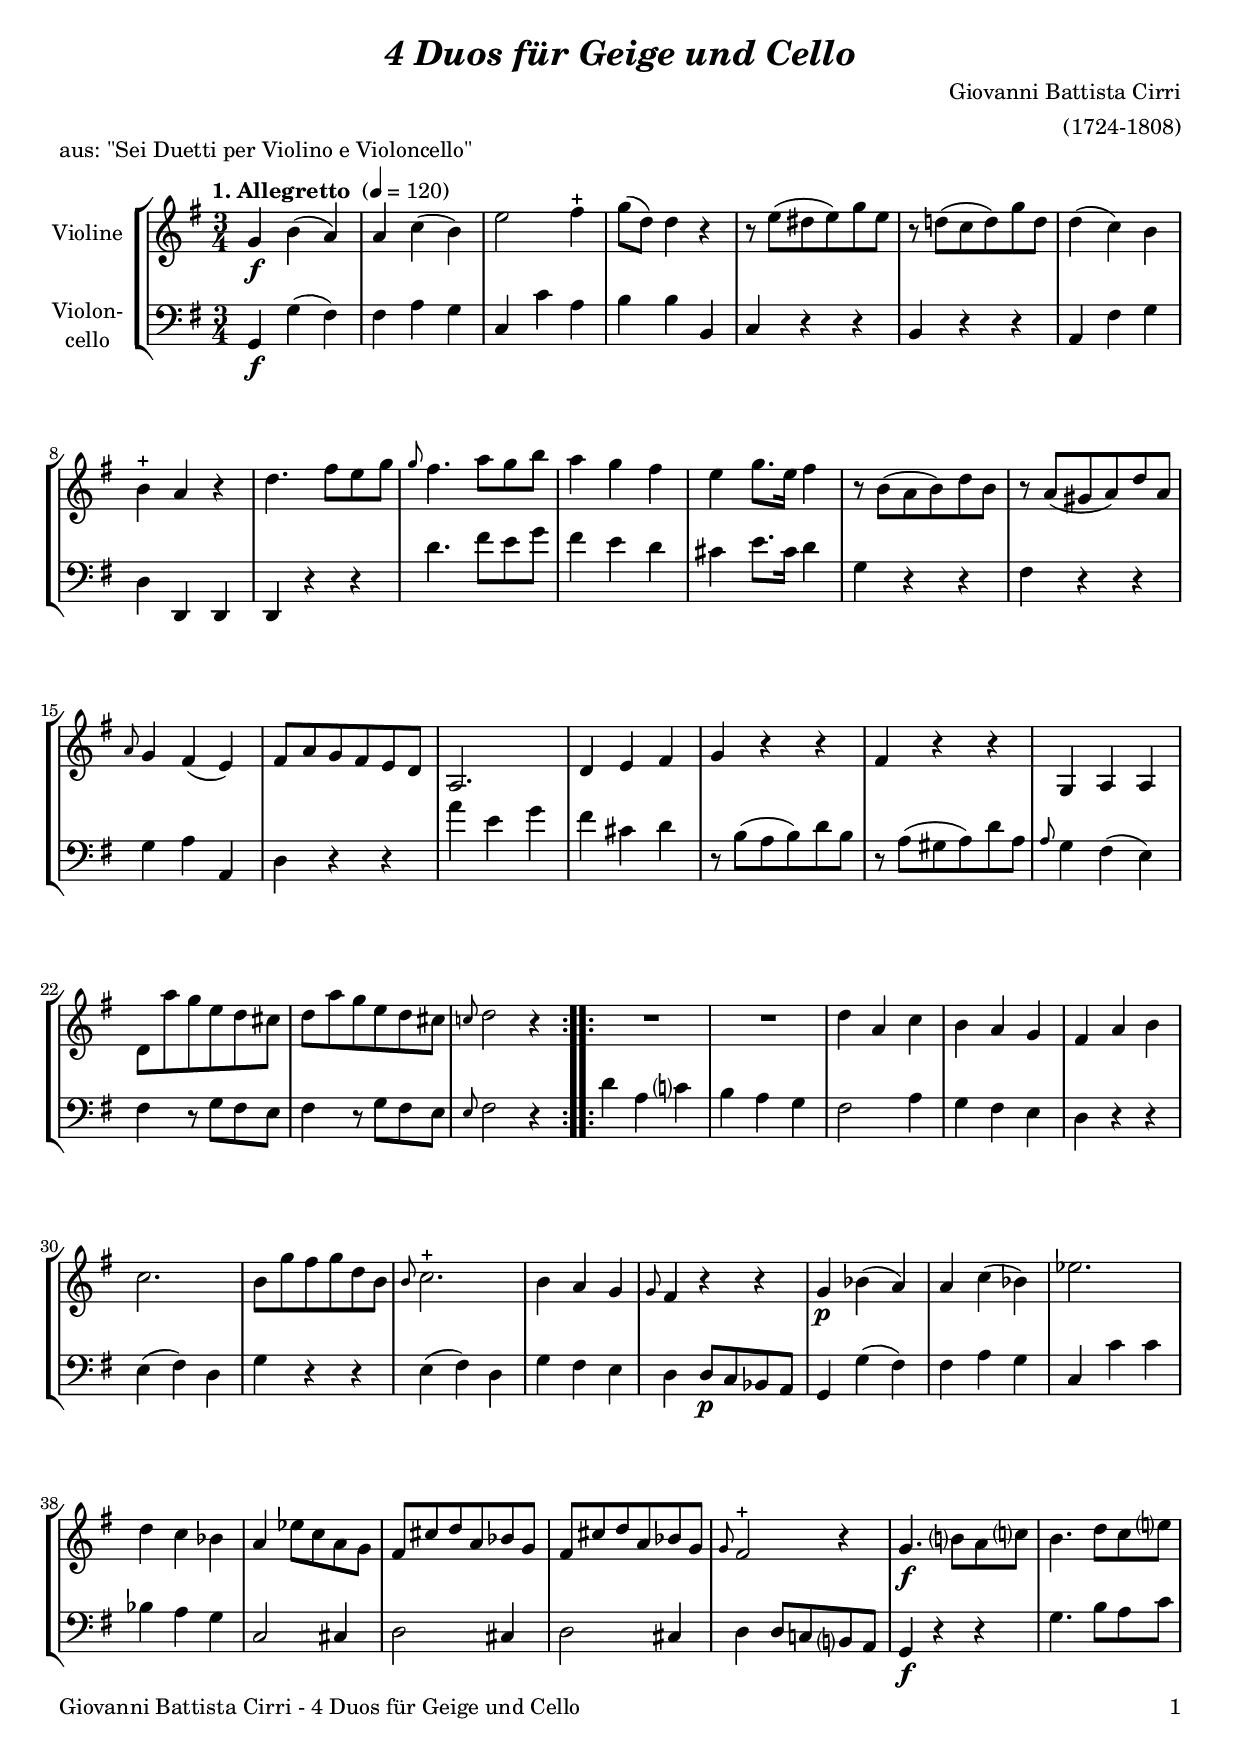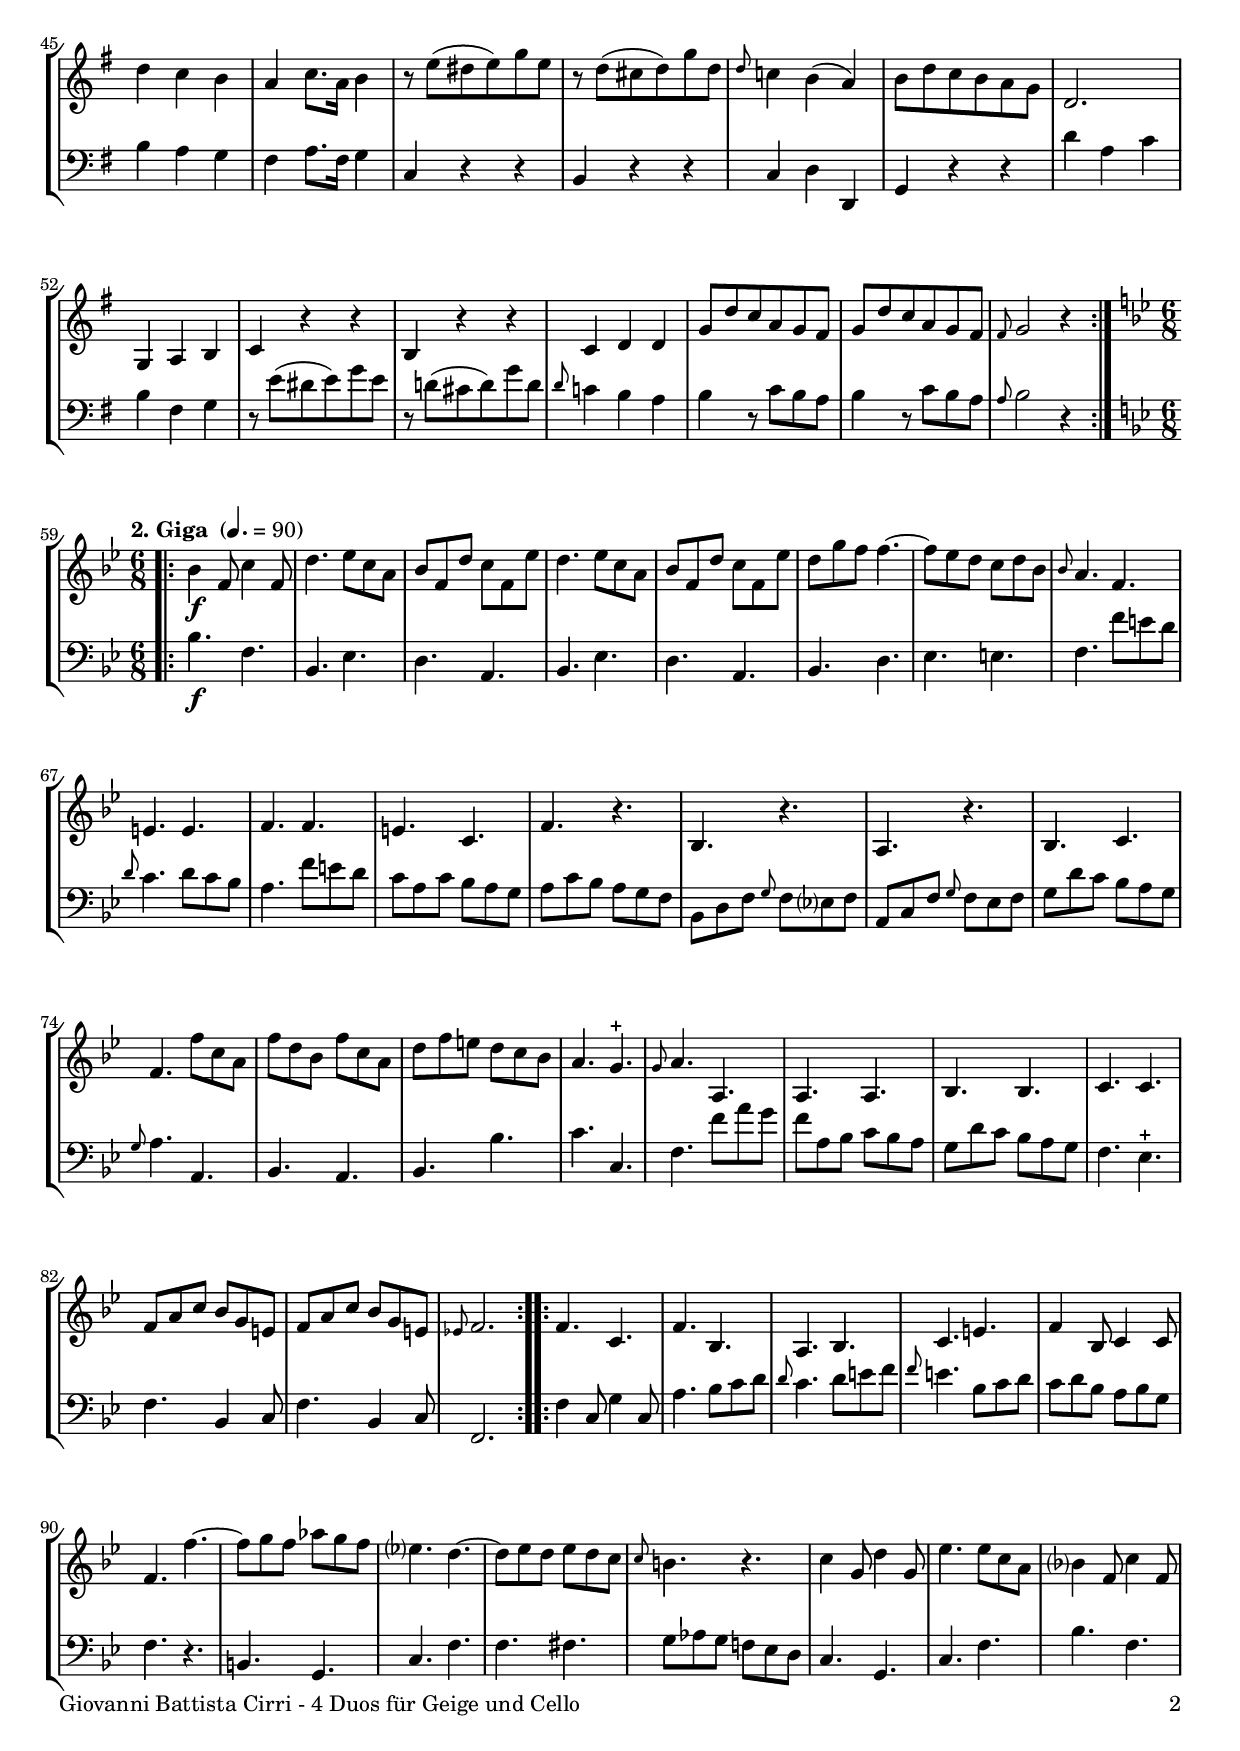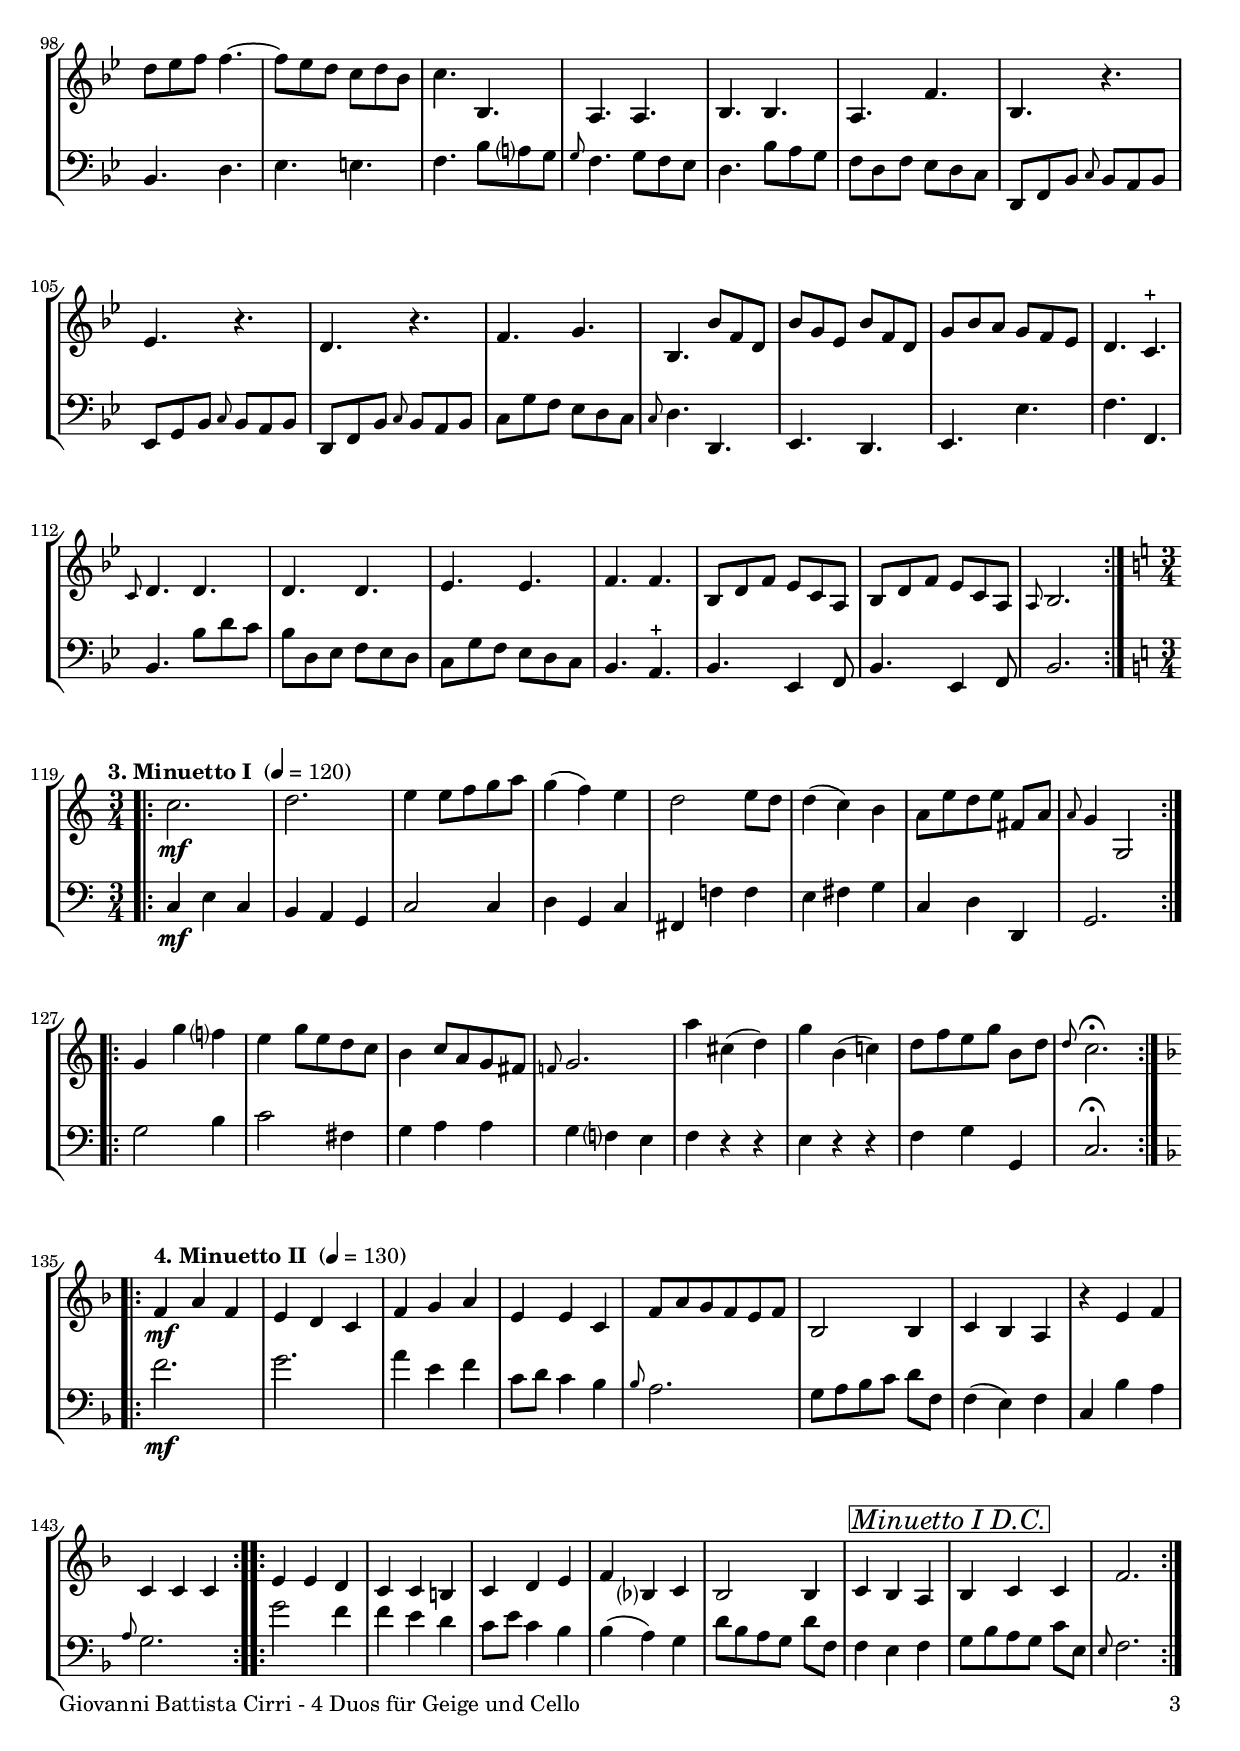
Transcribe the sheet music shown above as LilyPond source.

\version "2.24.4"
\include "deutsch.ly"
  
#(set-global-staff-size 19)

\header {
  title     = \markup \bold \italic "4 Duos für Geige und Cello"
  composer  = "Giovanni Battista Cirri"
  arranger  = "(1724-1808)"
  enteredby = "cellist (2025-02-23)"
  piece     = "aus: \"Sei Duetti per Violino e Violoncello\""
}

voiceconsts = {
  \key g \major
  \time 3/4
  \clef "treble"
%  \numericTimeSignature
  \compressEmptyMeasures
% Set default beaming for all staves
%  \set Timing.beamExceptions = #'()
%  \set Timing.baseMoment     = #(ly:make-moment 1 4)
%  \set Timing.beatStructure  = #'(1 1 1)
}

mipz = "pizzicato strings"
mivl = "violin"
miva = "viola"
mivc = "cello"

introa = {        \tempo "1. Allegretto "  4=120 }
introb = { \break \tempo "2. Giga "       4.=90  \time 6/8 \key b \major }
introc = { \break \tempo "3. Minuetto I "  4=120 \time 3/4 \key c \major }
introd = { \break \tempo "4. Minuetto II " 4=130 \key f \major }

midc = \mark \markup \box \italic "Minuetto I D.C."

va = \relative c'' {
  \voiceconsts

  \introa
  \repeat volta 2 {
    g4\f h( a)
    a c( h)
    e2 fis4-+
    g8( d) d4 r
    r8 e( dis e) g e
    r d!( c d) g d
    d4( c) h
    h-+ a r
    d4. fis8 e g
    \grace g fis4. a8 g h
    a4 g fis
    e g8. e16 fis4

    r8 h,( a h) d h
    r a( gis a) d a
    \grace a g4 fis( e)
    fis8 a g fis e d
    a2.
    d4 e fis
    g r r
    fis r r
    g, a a
    d8 a'' g e d cis
    d a' g e d cis

    \grace c! d2 r4
  }

  \repeat volta 2 {
    R2.*2
    d4 a c
    h a g
    fis a h
    c2.
    h8 g' fis g d h
    \grace h c2.-+
    h4 a g
    \grace g8 fis4 r r
    g\p b( a)
    a c( b)

    es2.
    d4 c b
    a es'8 c a g
    fis cis' d a b g
    fis cis' d a b g
    \grace g fis2-+ r4
    g4.\f h?8 a c?
    h4. d8 c e?
    d4 c h
    a c8. a16 h4
    r8 e( dis e) g e

    r d( cis d) g d
    \grace d c!4 h( a)
    h8 d c h a g
    d2.
    g,4 a h
    c r r
    h r r
    c d d
    g8 d' c a g fis
    g d' c a g fis
    \grace fis g2 r4
  }

  \introb
  \repeat volta 2 {
    b4\f f8 c'4 f,8
    d'4. es8 c a
    b f d' c f, es'
    d4. es8 c a
    b f d' c f, es'
    d g f f4.~
    f8 es d c d b
    \grace b a4. f
    e e
    f f

    e c
    f r
    b, r
    a r
    b c
    f f'8 c a
    f' d b f' c a
    d f e d c b
    a4. g-+

    \grace g8 a4. a,
    a a
    b b
    c c
    f8 a c b g e
    f a c b g e
    \grace es! f2.
  }
  \repeat volta 2 {
    f4. c
    f b,


    a b
    c e
    f4 b,8 c4 c8
    f4. f'~
    f8 g f as g f
    es?4. d~
    d8 es d es d c
    \grace c h4. r
    c4 g8 d'4 g,8

    es'4. es8 c a
    b?4 f8 c'4 f,8
    d' es f f4.~
    f8 es d c d b
    c4. b,
    a a
    b b
    a f'
    b, r
    es r
    d r

    f g
    b, b'8 f d
    b' g es b' f d
    g b a g f es
    d4. c-+
    \grace c8 d4. d
    d d
    es es
    f f
    b,8 d f es c a
    b d f es c a
    \grace a b2.
  }

  \introc
  \repeat volta 2 {
    c'2.\mf
    d
    e4 e8 f g a
    g4( f) e
    d2 e8 d
    d4( c) h
    a8 e' d e fis,[ a]
    \grace a g4 g,2
  }
  \repeat volta 2 {
    g'4 g' f?
    e g8 e d c

    h4 c8 a g fis
    \grace f!8 g2.
    a'4 cis,( d)
    g h,( c!)
    d8 f e g h,[ d]
    \grace d c2.\fermata
  }

  \introd
  \repeat volta 2 {
    f,4\mf a f
    e d c
    f g a
    e e c
    f8 a g f e f
    b,2 b4
    c b a
    r e' f
    c c c
  }
  \repeat volta 2 {
    e e d

    c c h
    c d e
    f b,? c
    b2 b4
    c b a \midc
    b c c
    f2.
  }
}

vb = \relative c {
  \voiceconsts
  \clef "bass"
  
  \introa
  \repeat volta 2 {
    g4\f g'( fis)
    fis a g
    c, c' a
    h h h,
    c r r
    h r r
    a fis' g
    d d, d
    d r r
    d''4. fis8 e g
    fis4 e d
    cis e8. cis16 d4

    g, r r
    fis r r
    g a a, d r r
    a'' e g
    fis cis d
    r8 h( a h) d h
    r a( gis a) d a
    \grace a g4 fis( e)
    fis r8 g fis e
    fis4 r8 g fis e

    \grace e fis2 r4
  }

  \repeat volta 2 {
    d'4 a c?
    h a g
    fis2 a4
    g fis e
    d r r
    e( fis) d
    g r r
    e( fis) d
    g fis e
    d d8\p c b a
    g4 g'( fis)
    fis a g

    c, c' c
    b a g
    c,2 cis4
    d2 cis4
    d2 cis4
    d d8 c! h? a
    g4\f r r
    g'4. h8 a c
    h4 a g
    fis a8. fis16 g4
    c, r r

    h r r
    c d d,
    g r r
    d'' a c
    h fis g
    r8 e'( dis e) g e
    r d!( cis d) g d
    \grace d c!4 h a
    h r8 c h a
    h4 r8 c h a
    \grace a h2 r4
  }

  \introb
  \repeat volta 2 {
    b4.\f f
    b, es
    d a
    b es
    d a
    b d
    es e
    f f'8 e d
    \grace d c4. d8 c b
    a4. f'8 e d

    c a c b a g
    a c b a g f
    b, d f \grace g f es? f
    a, c f \grace g f es f
    g d' c b a g
    \grace g a4. a,
    b a
    b b'
    c c,

    f f'8 a g
    f a, b c b a
    g d' c b a g
    f4. es-+
    f b,4 c8
    f4. b,4 c8
    f,2.
  }
  \repeat volta 2 {
    f'4 c8 g'4 c,8
    a'4. b8 c d

    \grace d c4. d8 e f
    \grace f e4. b8 c d
    c d b a b g
    f4. r
    h, g
    c f
    f fis
    g8 as g f! es d
    c4. g

    c f
    b f
    b, d
    es e
    f b8 a? g
    \grace g f4. g8 f es
    d4. b'8 a g
    f d f es d c
    d, f b \grace c b a b
    es, g b \grace c b a b
    d, f b \grace c b a b

    c g' f es d c
    \grace c d4. d,
    es d
    es es'
    f f,
    b b'8 d c
    b d, es f es d
    c g' f es d c
    b4. a-+
    b es,4 f8
    b4. es,4 f8
    b2.
  }

  \introc
  \repeat volta 2 {
    c4\mf e c
    h a g
    c2 c4
    d g, c
    fis, f'! f
    e fis g
    c, d d,
    g2.
  }
  \repeat volta 2 {
    g'2 h4
    c2 fis,4

    g a a
    g f? e
    f r r
    e r r
    f g g,
    c2.\fermata
  }

  \introd
  \repeat volta 2 {
    f'\mf
    g
    a4 e f
    c8 d c4 b
    \grace b8 a2.
    g8 a b c d[ f,]
    f4( e) f
    c b' a
    \grace a8 g2.
  }
  \repeat volta 2 {
    g'2 f4

    f e d
    c8 e c4 b
    b( a) g
    d'8 b a g d'[ f,]
    f4 e f \midc
    g8 b a g c[ e,]
    \grace e f2.
  }
}


music = \new StaffGroup <<
      \new Staff {
	\set Staff.midiInstrument = \mivl
	\set Staff.instrumentName = \markup \center-column { "Violine" }
	\transpose g g { \va }
      }

      \new Staff {
	\set Staff.midiInstrument = \mivc
	\set Staff.instrumentName = \markup \center-column { "Violon-" "cello" }
	\transpose g g { \vb }
      }
>>

\book {
  \paper {
    print-page-number = ##t
    print-first-page-number = ##t
    ragged-last-bottom = ##f
    oddHeaderMarkup = \markup \null
    evenHeaderMarkup = \markup \null
    oddFooterMarkup = \markup {
      \fill-line {
        \if \should-print-page-number
        "Giovanni Battista Cirri - 4 Duos für Geige und Cello" \fromproperty #'page:page-number-string
      }
    }
    evenFooterMarkup = \oddFooterMarkup
  } \score {
    \music
    \layout {}
  }

  \score {
    \unfoldRepeats \music

    \midi {
      \context {
        \Score
      }
    }
  }
}
